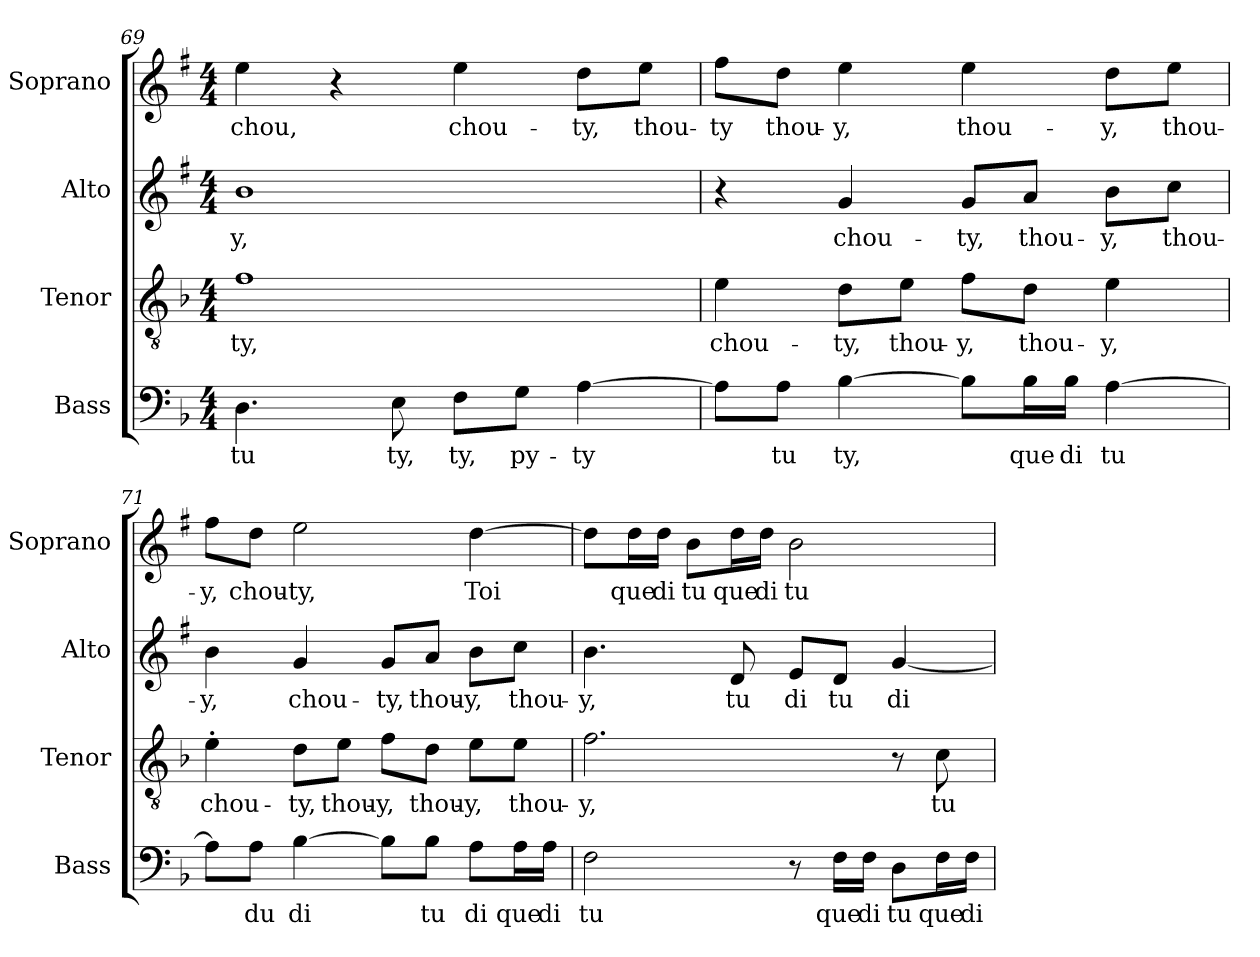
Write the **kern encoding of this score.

**kern	**text	**kern	**text	**kern	**text	**kern	**text
*part4	*part4	*part3	*part3	*part2	*part2	*part1	*part1
*staff4	*staff4	*staff3	*staff3	*staff2	*staff2	*staff1	*staff1
*I"Bass	*	*I"Tenor	*	*I"Alto	*	*I"Soprano	*
*I'Bass	*	*I'Tenor	*	*I'Alto	*	*I'Soprano	*
*clefF4	*	*clefGv2	*	*clefG2	*	*clefG2	*
*	*	*	*	*ITrd1c2	*	*ITrd1c2	*
*k[b-]	*	*k[b-]	*	*k[b-]	*	*k[b-]	*
*d:	*	*d:	*	*d:	*	*d:	*
*M4/4	*	*M4/4	*	*M4/4	*	*M4/4	*
=69	=69	=69	=69	=69	=69	=69	=69
!	!LO:LY:b:color=#000000	!	!	!	!	!	!
!	!	!	!LO:LY:b:color=#000000	!	!	!	!
!	!	!	!	!	!LO:LY:b:color=#000000	!	!
!	!	!	!	!	!	!	!LO:LY:b:color=#000000
4.Di\	tu	1fi	ty,	1ai	-y,	4ddi\	chou,
.	.	.	.	.	.	4r	.
!	!LO:LY:b:color=#000000	!	!	!	!	!	!
8Ei\	ty,	.	.	.	.	.	.
!	!LO:LY:b:color=#000000	!	!	!	!	!	!
!	!	!	!	!	!	!	!LO:LY:b:color=#000000
8Fi\L	ty,	.	.	.	.	4ddi\	chou-
!	!LO:LY:b:color=#000000	!	!	!	!	!	!
8Gi\J	py-	.	.	.	.	.	.
!	!LO:LY:b:color=#000000	!	!	!	!	!	!
!	!	!	!	!	!	!	!LO:LY:b:color=#000000
[4Ai\	-ty	.	.	.	.	8cci\L	-ty,
!	!	!	!	!	!	!	!LO:LY:b:color=#000000
.	.	.	.	.	.	8ddi\J	thou-
=70	=70	=70	=70	=70	=70	=70	=70
!	!	!	!LO:LY:b:color=#000000	!	!	!	!
!	!	!	!	!	!	!	!LO:LY:b:color=#000000
8Ai\L]	.	4ei\	chou-	4r	.	8eei\L	-ty
!	!LO:LY:b:color=#000000	!	!	!	!	!	!
!	!	!	!	!	!	!	!LO:LY:b:color=#000000
8Ai\J	tu	.	.	.	.	8cci\J	thou-
!	!LO:LY:b:color=#000000	!	!	!	!	!	!
!	!	!	!LO:LY:b:color=#000000	!	!	!	!
!	!	!	!	!	!LO:LY:b:color=#000000	!	!
!	!	!	!	!	!	!	!LO:LY:b:color=#000000
[4B-i\	ty,	8di\L	-ty,	4fi/	chou-	4ddi\	-y,
!	!	!	!LO:LY:b:color=#000000	!	!	!	!
.	.	8ei\J	thou-	.	.	.	.
!	!	!	!LO:LY:b:color=#000000	!	!	!	!
!	!	!	!	!	!LO:LY:b:color=#000000	!	!
!	!	!	!	!	!	!	!LO:LY:b:color=#000000
8B-i\L]	.	8fi\L	-y,	8fi/L	-ty,	4ddi\	thou-
!	!LO:LY:b:color=#000000	!	!	!	!	!	!
!	!	!	!LO:LY:b:color=#000000	!	!	!	!
!	!	!	!	!	!LO:LY:b:color=#000000	!	!
16B-i\L	que	8di\J	thou-	8gi/J	thou-	.	.
!	!LO:LY:b:color=#000000	!	!	!	!	!	!
16B-i\JJ	di	.	.	.	.	.	.
!	!LO:LY:b:color=#000000	!	!	!	!	!	!
!	!	!	!LO:LY:b:color=#000000	!	!	!	!
!	!	!	!	!	!LO:LY:b:color=#000000	!	!
!	!	!	!	!	!	!	!LO:LY:b:color=#000000
[4Ai\	tu	4ei\	-y,	8ai\L	-y,	8cci\L	-y,
!	!	!	!	!	!LO:LY:b:color=#000000	!	!
!	!	!	!	!	!	!	!LO:LY:b:color=#000000
.	.	.	.	8b-i\J	thou--	8ddi\J	thou--
!!LO:LB:g=z
=71	=71	=71	=71	=71	=71	=71	=71
!	!	!	!LO:LY:b:color=#000000	!	!	!	!
!	!	!	!	!	!LO:LY:b:color=#000000	!	!
!	!	!	!	!	!	!	!LO:LY:b:color=#000000
8Ai\L]	.	4e'i\	chou-	4ai\	-y,	8eei\L	-y,
!	!LO:LY:b:color=#000000	!	!	!	!	!	!
!	!	!	!	!	!	!	!LO:LY:b:color=#000000
8Ai\J	du	.	.	.	.	8cci\J	chou-
!	!LO:LY:b:color=#000000	!	!	!	!	!	!
!	!	!	!LO:LY:b:color=#000000	!	!	!	!
!	!	!	!	!	!LO:LY:b:color=#000000	!	!
!	!	!	!	!	!	!	!LO:LY:b:color=#000000
[4B-i\	di	8di\L	-ty,	4fi/	chou-	2ddi\	-ty,
!	!	!	!LO:LY:b:color=#000000	!	!	!	!
.	.	8ei\J	thou-	.	.	.	.
!	!	!	!LO:LY:b:color=#000000	!	!	!	!
!	!	!	!	!	!LO:LY:b:color=#000000	!	!
8B-i\L]	.	8fi\L	-y,	8fi/L	-ty,	.	.
!	!LO:LY:b:color=#000000	!	!	!	!	!	!
!	!	!	!LO:LY:b:color=#000000	!	!	!	!
!	!	!	!	!	!LO:LY:b:color=#000000	!	!
8B-i\J	tu	8di\J	thou-	8gi/J	thou-	.	.
!	!LO:LY:b:color=#000000	!	!	!	!	!	!
!	!	!	!LO:LY:b:color=#000000	!	!	!	!
!	!	!	!	!	!LO:LY:b:color=#000000	!	!
!	!	!	!	!	!	!	!LO:LY:b:color=#000000
8Ai\L	di	8ei\L	-y,	8ai\L	-y,	[4cci\	Toi
!	!LO:LY:b:color=#000000	!	!	!	!	!	!
!	!	!	!LO:LY:b:color=#000000	!	!	!	!
!	!	!	!	!	!LO:LY:b:color=#000000	!	!
16Ai\L	que	8ei\J	thou-	8b-i\J	thou-	.	.
!	!LO:LY:b:color=#000000	!	!	!	!	!	!
16Ai\JJ	di	.	.	.	.	.	.
=72	=72	=72	=72	=72	=72	=72	=72
!	!LO:LY:b:color=#000000	!	!	!	!	!	!
!	!	!	!LO:LY:b:color=#000000	!	!	!	!
!	!	!	!	!	!LO:LY:b:color=#000000	!	!
2Fi\	tu	2.fi\	-y,	4.ai\	-y,	8cci\L]	.
!	!	!	!	!	!	!	!LO:LY:b:color=#000000
.	.	.	.	.	.	16cci\L	que
!	!	!	!	!	!	!	!LO:LY:b:color=#000000
.	.	.	.	.	.	16cci\JJ	di
!	!	!	!	!	!	!	!LO:LY:b:color=#000000
.	.	.	.	.	.	8ai\L	tu
!	!	!	!	!	!LO:LY:b:color=#000000	!	!
!	!	!	!	!	!	!	!LO:LY:b:color=#000000
.	.	.	.	8ci/	tu	16cci\L	que
!	!	!	!	!	!	!	!LO:LY:b:color=#000000
.	.	.	.	.	.	16cci\JJ	di
!	!	!	!	!	!LO:LY:b:color=#000000	!	!
!	!	!	!	!	!	!	!LO:LY:b:color=#000000
8r	.	.	.	8di/L	di	2ai\	tu
!	!LO:LY:b:color=#000000	!	!	!	!	!	!
!	!	!	!	!	!LO:LY:b:color=#000000	!	!
16Fi\LL	que	.	.	8ci/J	tu	.	.
!	!LO:LY:b:color=#000000	!	!	!	!	!	!
16Fi\JJ	di	.	.	.	.	.	.
!	!LO:LY:b:color=#000000	!	!	!	!	!	!
!	!	!	!	!	!LO:LY:b:color=#000000	!	!
8Di\L	tu	8r	.	[4fi/	di	.	.
!	!LO:LY:b:color=#000000	!	!	!	!	!	!
!	!	!	!LO:LY:b:color=#000000	!	!	!	!
16Fi\L	que	8ci\	tu	.	.	.	.
!	!LO:LY:b:color=#000000	!	!	!	!	!	!
16Fi\JJ	di	.	.	.	.	.	.
=	=	=	=	=	=	=	=
*-	*-	*-	*-	*-	*-	*-	*-
